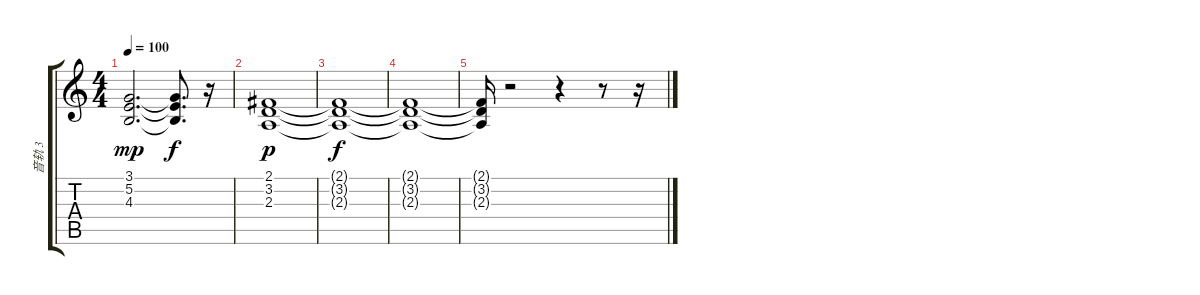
\track ("音轨 3" "音轨 3") {instrument pad2warm}
\staff {score tabs}
\tuning (E4 B3 G3 D3 A2 E2) {hide}
\ts (4 4)
\tempo 100
\clef g2
\ks c
(3.1 5.2 4.3).2{d dy mp} (3.1{t} 5.2{t} 4.3{t}).8{d dy f} r.16 |
(2.1 3.2 2.3).1{dy p} |
(2.1{t} 3.2{t} 2.3{t}).1{dy f} |
(2.1{t} 3.2{t} 2.3{t}).1 |
(2.1{t} 3.2{t} 2.3{t}).16 r.2 r.4 r.8 r.16
